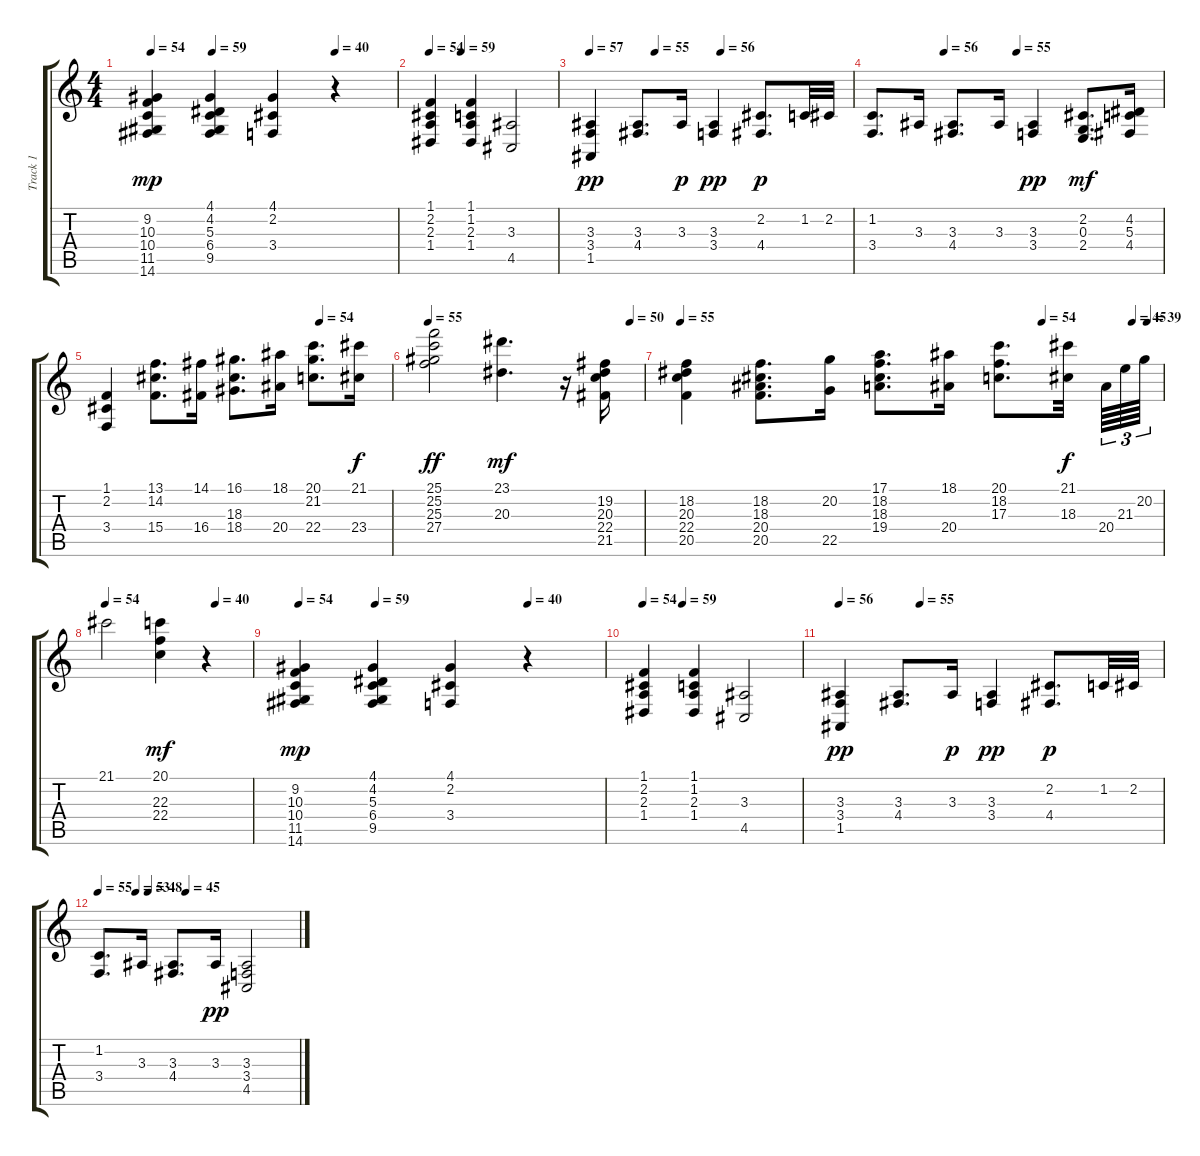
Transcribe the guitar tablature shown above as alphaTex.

\track ("Track 1" "Track 1") {instrument acousticgrandpiano}
\staff {score tabs}
\tuning (E4 B3 G3 D3 A2 E2) {hide}
\ts (4 4)
\tempo 54
\tempo (59 0.25)
\tempo (40 0.75)
\clef g2
\ks c
(9.2 10.3 10.4 11.5 14.6).4{dy mp} (4.1 4.2 5.3 6.4 9.5).4 (4.1 2.2 3.4).4 r.4 |
\tempo 54
\tempo (59 0.25)
(1.1 2.2 2.3 1.4).4 (1.1 1.2 2.3 1.4).4 (3.3 4.5).2 |
\tempo 57
\tempo (55 0.25)
\tempo (56 0.5)
(3.3 3.4 1.5).4{dy pp} (3.3 4.4).8{d} 3.3.16{dy p} (3.3 3.4).4{dy pp} (2.2 4.4).8{d dy p} 1.2.32 2.2.32 |
\tempo (56 0.25)
\tempo (55 0.5)
(1.2 3.4).8{d} 3.3.16 (3.3 4.4).8{d} 3.3.16 (3.3 3.4).4{dy pp} (2.2 0.3 2.4).8{d dy mf} (4.2 5.3 4.4).16 |
\tempo (54 0.75)
(1.1 2.2 3.4).4 (13.1 14.2 15.4).8{d} (14.1 16.4).16 (16.1 18.3 18.4).8{d} (18.1 20.4).16 (20.1 21.2 22.4).8{d} (21.1 23.4).16{dy f} |
\tempo 55
\tempo (50 0.9375)
(25.1 25.2 25.3 27.4).2{dy ff} (23.1 20.3).4{d dy mf} r.16 (19.2 20.3 22.4 21.5).16 |
\tempo 55
\tempo (54 0.75)
\tempo (45 0.9375)
\tempo (39 0.96875)
(18.2 20.3 22.4 20.5).4 (18.2 18.3 20.4 20.5).8{d} (20.2 22.5).16 (17.1 18.2 18.3 19.4).8{d} (18.1 20.4).16 (20.1 18.2 17.3).8{d} (21.1 18.3).32{dy f beam splitsecondary} 20.4.64{tu (3 2)} 21.3.64{tu (3 2)} 20.2.64{tu (3 2)} |
\tempo 54
\tempo (40 0.75)
21.1.2 (20.1 22.3 22.4).4{dy mf} r.4 |
\tempo 54
\tempo (59 0.25)
\tempo (40 0.75)
(9.2 10.3 10.4 11.5 14.6).4{dy mp} (4.1 4.2 5.3 6.4 9.5).4 (4.1 2.2 3.4).4 r.4 |
\tempo 54
\tempo (59 0.25)
(1.1 2.2 2.3 1.4).4 (1.1 1.2 2.3 1.4).4 (3.3 4.5).2 |
\tempo 56
\tempo (55 0.25)
(3.3 3.4 1.5).4{dy pp} (3.3 4.4).8{d} 3.3.16{dy p} (3.3 3.4).4{dy pp} (2.2 4.4).8{d dy p} 1.2.32 2.2.32 |
\tempo 55
\tempo (53 0.1875)
\tempo (48 0.25)
\tempo (45 0.4375)
(1.2 3.4).8{d} 3.3.16 (3.3 4.4).8{d} 3.3.16{dy pp} (3.3 3.4 4.5).2
